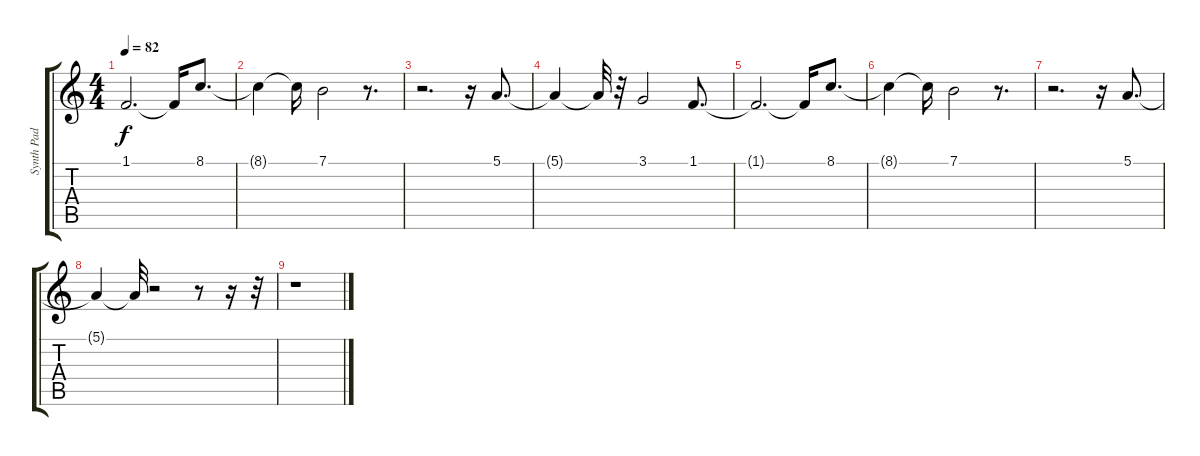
\track ("Synth Pad 2" "Synth Pad ") {instrument pad2warm}
\staff {score tabs}
\tuning (E4 B3 G3 D3 A2 E2) {hide}
\ts (4 4)
\tempo 82
\clef g2
\ks c
1.1{t}.2{d dy f} 1.1{t}.16 8.1.8{d} |
8.1{t}.4 8.1{t}.16 7.1.2 r.8{d} |
r.2{d} r.16 5.1.8{d} |
5.1{t}.4 5.1{t}.32 r.32 3.1.2 1.1.8{d} |
1.1{t}.2{d} 1.1{t}.16 8.1.8{d} |
8.1{t}.4 8.1{t}.16 7.1.2 r.8{d} |
r.2{d} r.16 5.1.8{d} |
5.1{t}.4 5.1{t}.32 r.2 r.8 r.16 r.32 |
r.1
